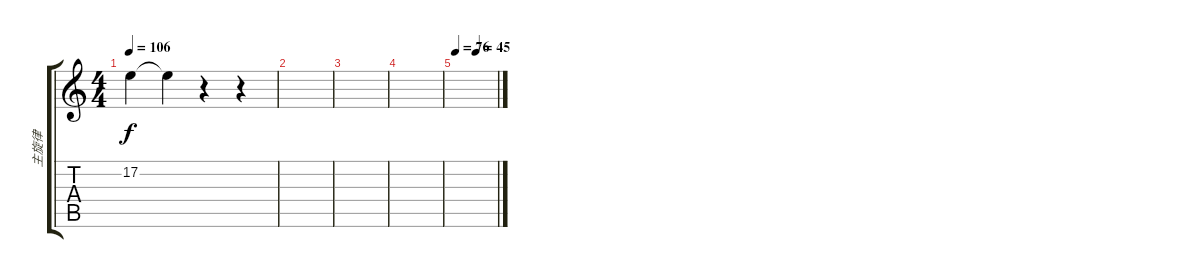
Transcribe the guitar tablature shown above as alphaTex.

\track ("主旋律" "主旋律") {instrument panflute}
\staff {score tabs}
\tuning (E4 B3 G3 D3 A2 E2) {hide}
\ts (4 4)
\tempo 106
\clef g2
\ks c
17.2{t}.4{dy f} 17.2{t}.4 r.4 r.4 |
|
|
|
\tempo 76
\tempo (45 0.5)
